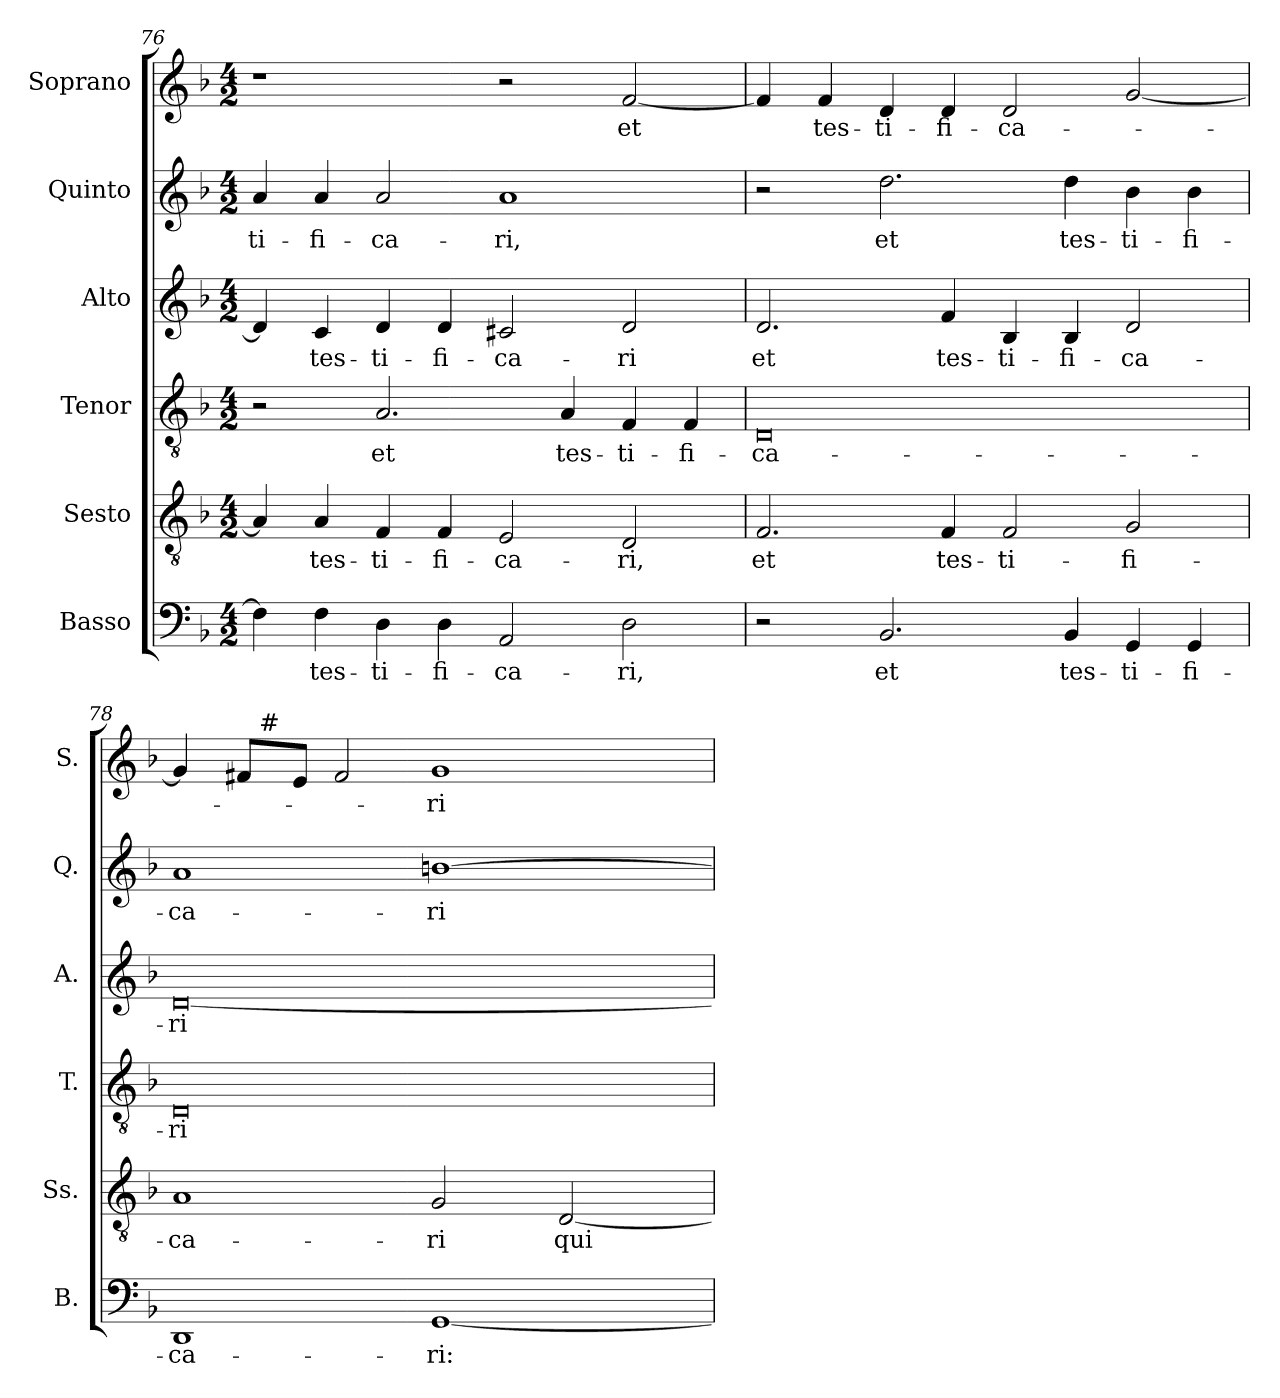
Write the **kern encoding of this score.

**kern	**text	**kern	**text	**kern	**text	**kern	**text	**kern	**text	**kern	**text
*part6	*part6	*part5	*part5	*part4	*part4	*part3	*part3	*part2	*part2	*part1	*part1
*staff6	*staff6	*staff5	*staff5	*staff4	*staff4	*staff3	*staff3	*staff2	*staff2	*staff1	*staff1
*I"Basso	*	*I"Sesto	*	*I"Tenor	*	*I"Alto	*	*I"Quinto	*	*I"Soprano	*
*I'B.	*	*I'Ss.	*	*I'T.	*	*I'A.	*	*I'Q.	*	*I'S.	*
*clefF4	*	*clefGv2	*	*clefGv2	*	*clefG2	*	*clefG2	*	*clefG2	*
*	*	*ITrd7c12	*	*ITrd7c12	*	*	*	*	*	*	*
*k[b-]	*	*k[b-]	*	*k[b-]	*	*k[b-]	*	*k[b-]	*	*k[b-]	*
*F:	*	*F:	*	*F:	*	*F:	*	*F:	*	*F:	*
*M4/2	*	*M4/2	*	*M4/2	*	*M4/2	*	*M4/2	*	*M4/2	*
=76	=76	=76	=76	=76	=76	=76	=76	=76	=76	=76	=76
!	!	!	!	!	!	!	!	!	!LO:LY:b:color=#000000	!	!
4Fi\]	.	4AAi/]	.	2r	.	4di/]	.	4ai/	-ti-	1r	.
!	!LO:LY:b:color=#000000	!	!	!	!	!	!	!	!	!	!
!	!	!	!LO:LY:b:color=#000000	!	!	!	!	!	!	!	!
!	!	!	!	!	!	!	!LO:LY:b:color=#000000	!	!	!	!
!	!	!	!	!	!	!	!	!	!LO:LY:b:color=#000000	!	!
4Fi\	tes-	4AAi/	tes-	.	.	4ci/	tes-	4ai/	-fi-	.	.
!	!LO:LY:b:color=#000000	!	!	!	!	!	!	!	!	!	!
!	!	!	!LO:LY:b:color=#000000	!	!	!	!	!	!	!	!
!	!	!	!	!	!LO:LY:b:color=#000000	!	!	!	!	!	!
!	!	!	!	!	!	!	!LO:LY:b:color=#000000	!	!	!	!
!	!	!	!	!	!	!	!	!	!LO:LY:b:color=#000000	!	!
4Di\	-ti-	4FFi/	-ti-	2.AAi/	et	4di/	-ti-	2ai/	-ca-	.	.
!	!LO:LY:b:color=#000000	!	!	!	!	!	!	!	!	!	!
!	!	!	!LO:LY:b:color=#000000	!	!	!	!	!	!	!	!
!	!	!	!	!	!	!	!LO:LY:b:color=#000000	!	!	!	!
4Di\	-fi-	4FFi/	-fi-	.	.	4di/	-fi-	.	.	.	.
!	!LO:LY:b:color=#000000	!	!	!	!	!	!	!	!	!	!
!	!	!	!LO:LY:b:color=#000000	!	!	!	!	!	!	!	!
!	!	!	!	!	!	!	!LO:LY:b:color=#000000	!	!	!	!
!	!	!	!	!	!	!	!	!	!LO:LY:b:color=#000000	!	!
2AAi/	-ca-	2EEi/	-ca-	.	.	2c#Xi/	-ca-	1ai	-ri,	2r	.
!	!	!	!	!	!LO:LY:b:color=#000000	!	!	!	!	!	!
.	.	.	.	4AAi/	tes-	.	.	.	.	.	.
!	!LO:LY:b:color=#000000	!	!	!	!	!	!	!	!	!	!
!	!	!	!LO:LY:b:color=#000000	!	!	!	!	!	!	!	!
!	!	!	!	!	!LO:LY:b:color=#000000	!	!	!	!	!	!
!	!	!	!	!	!	!	!LO:LY:b:color=#000000	!	!	!	!
!	!	!	!	!	!	!	!	!	!	!	!LO:LY:b:color=#000000
2Di\	-ri,	2DDi/	-ri,	4FFi/	-ti-	2di/	-ri	.	.	[2fi/	et
!	!	!	!	!	!LO:LY:b:color=#000000	!	!	!	!	!	!
.	.	.	.	4FFi/	-fi-	.	.	.	.	.	.
=77	=77	=77	=77	=77	=77	=77	=77	=77	=77	=77	=77
!	!	!	!LO:LY:b:color=#000000	!	!	!	!	!	!	!	!
!	!	!	!	!	!LO:LY:b:color=#000000	!	!	!	!	!	!
!	!	!	!	!	!	!	!LO:LY:b:color=#000000	!	!	!	!
2r	.	2.FFi/	et	0DDi	-ca-	2.di/	et	2r	.	4fi/]	.
!	!	!	!	!	!	!	!	!	!	!	!LO:LY:b:color=#000000
.	.	.	.	.	.	.	.	.	.	4fi/	tes-
!	!LO:LY:b:color=#000000	!	!	!	!	!	!	!	!	!	!
!	!	!	!	!	!	!	!	!	!LO:LY:b:color=#000000	!	!
!	!	!	!	!	!	!	!	!	!	!	!LO:LY:b:color=#000000
2.BB-i/	et	.	.	.	.	.	.	2.ddi\	et	4di/	-ti-
!	!	!	!LO:LY:b:color=#000000	!	!	!	!	!	!	!	!
!	!	!	!	!	!	!	!LO:LY:b:color=#000000	!	!	!	!
!	!	!	!	!	!	!	!	!	!	!	!LO:LY:b:color=#000000
.	.	4FFi/	tes-	.	.	4fi/	tes-	.	.	4di/	-fi-
!	!	!	!LO:LY:b:color=#000000	!	!	!	!	!	!	!	!
!	!	!	!	!	!	!	!LO:LY:b:color=#000000	!	!	!	!
!	!	!	!	!	!	!	!	!	!	!	!LO:LY:b:color=#000000
.	.	2FFi/	-ti-	.	.	4B-i/	-ti-	.	.	2di/	-ca-
!	!LO:LY:b:color=#000000	!	!	!	!	!	!	!	!	!	!
!	!	!	!	!	!	!	!LO:LY:b:color=#000000	!	!	!	!
!	!	!	!	!	!	!	!	!	!LO:LY:b:color=#000000	!	!
4BB-i/	tes-	.	.	.	.	4B-i/	-fi-	4ddi\	tes-	.	.
!	!LO:LY:b:color=#000000	!	!	!	!	!	!	!	!	!	!
!	!	!	!LO:LY:b:color=#000000	!	!	!	!	!	!	!	!
!	!	!	!	!	!	!	!LO:LY:b:color=#000000	!	!	!	!
!	!	!	!	!	!	!	!	!	!LO:LY:b:color=#000000	!	!
4GGi/	-ti-	2GGi/	-fi-	.	.	2di/	-ca-	4b-i\	-ti-	[2gi/	.
!	!LO:LY:b:color=#000000	!	!	!	!	!	!	!	!	!	!
!	!	!	!	!	!	!	!	!	!LO:LY:b:color=#000000	!	!
4GGi/	-fi-	.	.	.	.	.	.	4b-i\	-fi-	.	.
=78	=78	=78	=78	=78	=78	=78	=78	=78	=78	=78	=78
!	!LO:LY:b:color=#000000	!	!	!	!	!	!	!	!	!	!
!	!	!	!LO:LY:b:color=#000000	!	!	!	!	!	!	!	!
!	!	!	!	!	!LO:LY:b:color=#000000	!	!	!	!	!	!
!	!	!	!	!	!	!	!LO:LY:b:color=#000000	!	!	!	!
!	!	!	!	!	!	!	!	!	!LO:LY:b:color=#000000	!	!
*	*	*	*	*	*	*	*	*	*	*^	*
1DDi	-ca-	1AAi	-ca-	0DDi	-ri	[0di	-ri	1ai	-ca-	4gi/]	4ryy	.
.	.	.	.	.	.	.	.	.	.	8f#i/L	32ryy	.
.	.	.	.	.	.	.	.	.	.	.	256ryy	.
!	!	!	!	!	!	!	!	!	!	!	!LO:TX:a:t=#	!
.	.	.	.	.	.	.	.	.	.	.	1ryy	.
.	.	.	.	.	.	.	.	.	.	8ei/J	.	.
.	.	.	.	.	.	.	.	.	.	2f#i/	.	.
!	!LO:LY:b:color=#000000	!	!	!	!	!	!	!	!	!	!	!
!	!	!	!LO:LY:b:color=#000000	!	!	!	!	!	!	!	!	!
!	!	!	!	!	!	!	!	!	!LO:LY:b:color=#000000	!	!	!
!	!	!	!	!	!	!	!	!	!	!	!	!LO:LY:b:color=#000000
[1GGi	-ri:	2GGi/	-ri	.	.	.	.	[1bni	-ri	1gi	.	-ri
.	.	.	.	.	.	.	.	.	.	.	2ryy	.
!	!	!	!LO:LY:b:color=#000000	!	!	!	!	!	!	!	!	!
.	.	[2DDi/	qui	.	.	.	.	.	.	.	.	.
.	.	.	.	.	.	.	.	.	.	.	8ryy	.
.	.	.	.	.	.	.	.	.	.	.	16ryy	.
.	.	.	.	.	.	.	.	.	.	.	64..ryy	.
*	*	*	*	*	*	*	*	*	*	*v	*v	*
=	=	=	=	=	=	=	=	=	=	=	=
*-	*-	*-	*-	*-	*-	*-	*-	*-	*-	*-	*-
